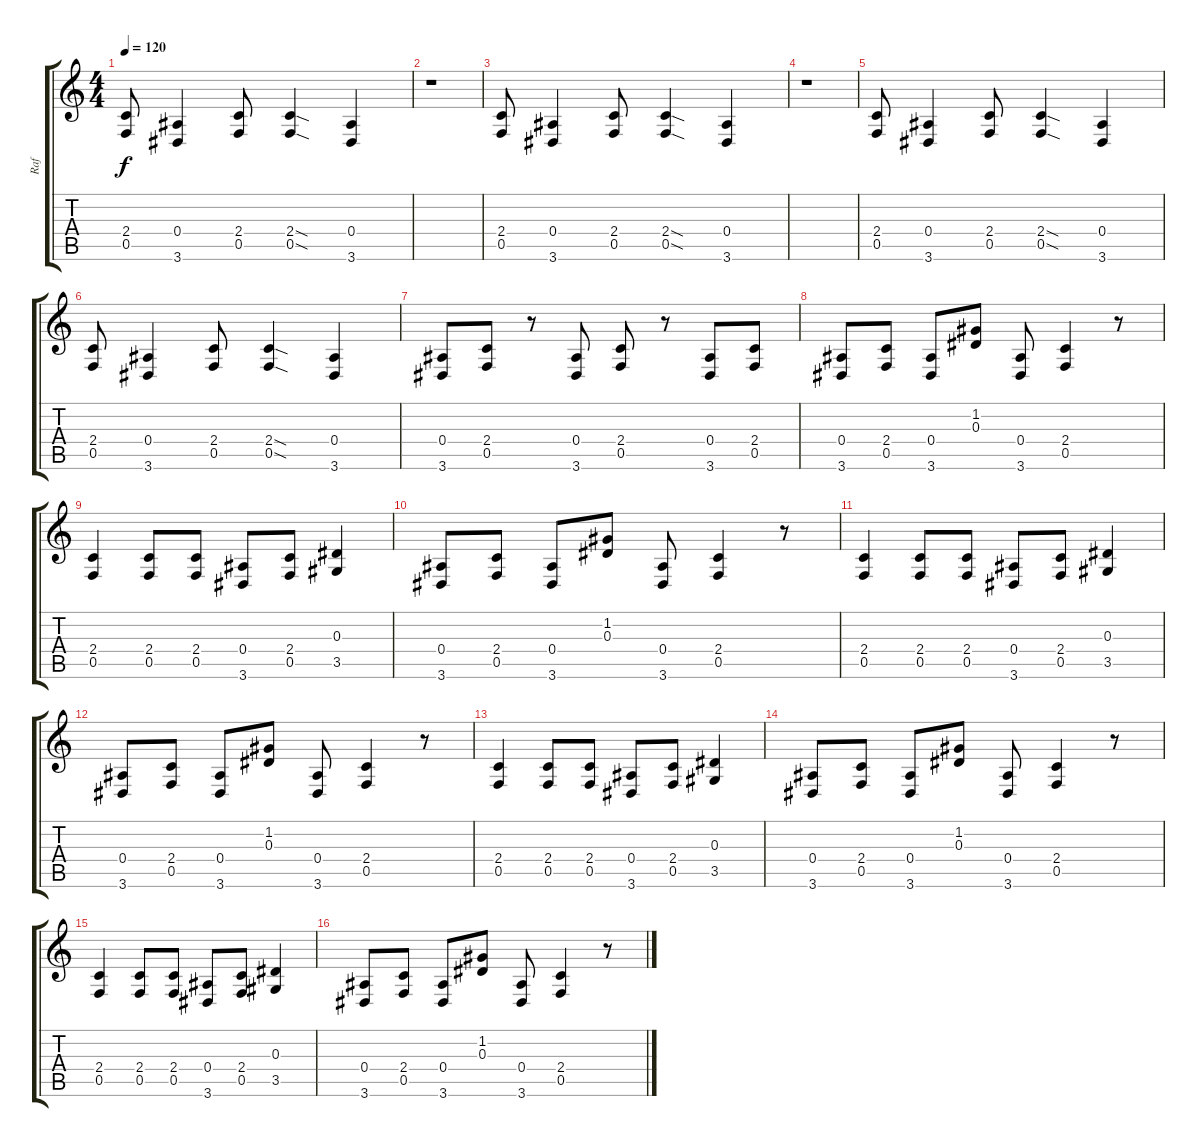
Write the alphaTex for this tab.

\track ("Raf" "Raf") {instrument distortionguitar}
\staff {score tabs}
\tuning (C4 G3 Eb3 Bb2 F2 C2) {hide}
\ts (4 4)
\tempo 120
\clef g2
\ks c
(2.4 0.5).8{dy f} (0.4 3.6).4 (2.4 0.5).8 (2.4{sod} 0.5{sod}).4 (0.4 3.6).4 |
r.1 |
(2.4 0.5).8 (0.4 3.6).4 (2.4 0.5).8 (2.4{sod} 0.5{sod}).4 (0.4 3.6).4 |
r.1 |
(2.4 0.5).8 (0.4 3.6).4 (2.4 0.5).8 (2.4{sod} 0.5{sod}).4 (0.4 3.6).4 |
(2.4 0.5).8 (0.4 3.6).4 (2.4 0.5).8 (2.4{sod} 0.5{sod}).4 (0.4 3.6).4 |
(0.4 3.6).8 (2.4 0.5).8 r.8 (0.4 3.6).8 (2.4 0.5).8 r.8 (0.4 3.6).8 (2.4 0.5).8 |
(0.4 3.6).8 (2.4 0.5).8 (0.4 3.6).8 (1.2 0.3).8 (0.4 3.6).8 (2.4 0.5).4 r.8 |
(2.4 0.5).4 (2.4 0.5).8 (2.4 0.5).8 (0.4 3.6).8 (2.4 0.5).8 (0.3 3.5).4 |
(0.4 3.6).8 (2.4 0.5).8 (0.4 3.6).8 (1.2 0.3).8 (0.4 3.6).8 (2.4 0.5).4 r.8 |
(2.4 0.5).4 (2.4 0.5).8 (2.4 0.5).8 (0.4 3.6).8 (2.4 0.5).8 (0.3 3.5).4 |
(0.4 3.6).8 (2.4 0.5).8 (0.4 3.6).8 (1.2 0.3).8 (0.4 3.6).8 (2.4 0.5).4 r.8 |
(2.4 0.5).4 (2.4 0.5).8 (2.4 0.5).8 (0.4 3.6).8 (2.4 0.5).8 (0.3 3.5).4 |
(0.4 3.6).8 (2.4 0.5).8 (0.4 3.6).8 (1.2 0.3).8 (0.4 3.6).8 (2.4 0.5).4 r.8 |
(2.4 0.5).4 (2.4 0.5).8 (2.4 0.5).8 (0.4 3.6).8 (2.4 0.5).8 (0.3 3.5).4 |
(0.4 3.6).8 (2.4 0.5).8 (0.4 3.6).8 (1.2 0.3).8 (0.4 3.6).8 (2.4 0.5).4 r.8
